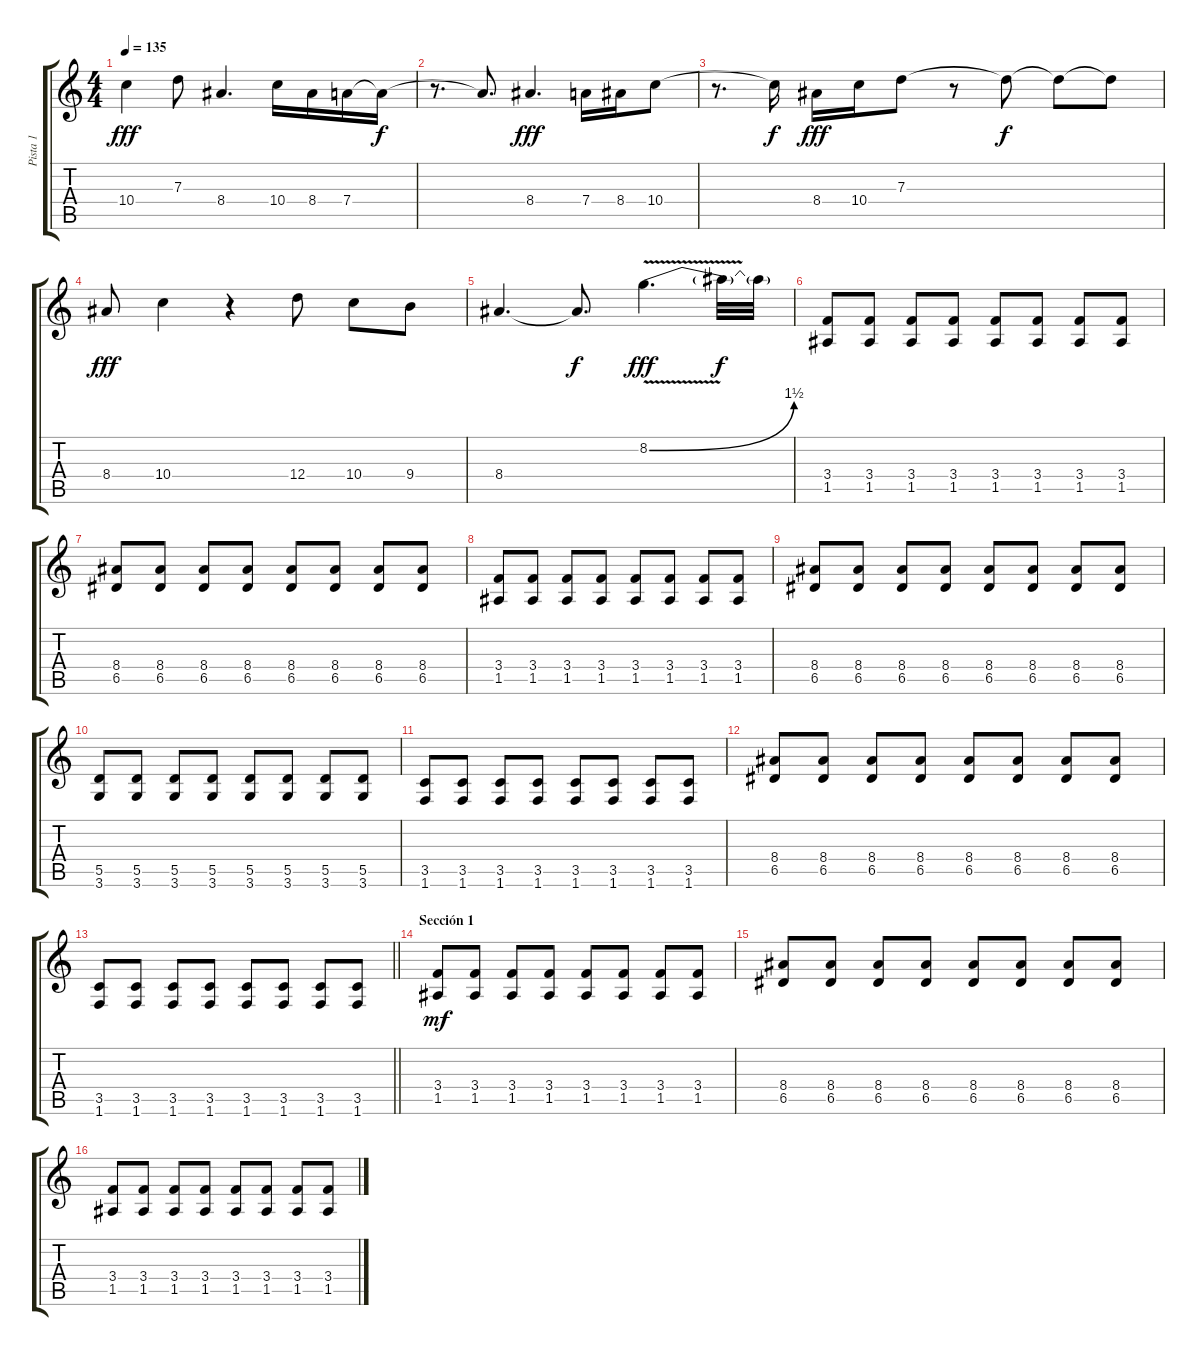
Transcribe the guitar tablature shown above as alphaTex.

\track ("Pista 1" "Pista 1") {instrument electricguitarjazz}
\staff {score tabs}
\tuning (E4 B3 G3 D3 A2 E2) {hide}
\ts (4 4)
\tempo 135
\clef g2
\ks c
10.4.4{dy fff} 7.3.8 8.4.4{d} 10.4.16 8.4.16 7.4.16 7.4{t}.16{dy f} |
r.8{d} 7.4{t}.8{d} 8.4.4{d dy fff} 7.4.16 8.4.16 10.4.8 |
r.8{d} 10.4{t}.16{dy f} 8.4.16{dy fff} 10.4.16 7.3.8 r.8 7.3{t}.8{dy f} 7.3{t}.8 7.3{t}.8 |
8.4.8{dy fff} 10.4.4 r.4 12.4.8 10.4.8 9.4.8 |
8.4.4{d} 8.4{t}.8{d dy f} 8.2{be (bend 0 0 60 6) v}.4{d dy fff} 8.2{t}.32{dy f} 8.2{t}.32 |
(3.4 1.5).8 (3.4 1.5).8 (3.4 1.5).8 (3.4 1.5).8 (3.4 1.5).8 (3.4 1.5).8 (3.4 1.5).8 (3.4 1.5).8 |
(8.4 6.5).8 (8.4 6.5).8 (8.4 6.5).8 (8.4 6.5).8 (8.4 6.5).8 (8.4 6.5).8 (8.4 6.5).8 (8.4 6.5).8 |
(3.4 1.5).8 (3.4 1.5).8 (3.4 1.5).8 (3.4 1.5).8 (3.4 1.5).8 (3.4 1.5).8 (3.4 1.5).8 (3.4 1.5).8 |
(8.4 6.5).8 (8.4 6.5).8 (8.4 6.5).8 (8.4 6.5).8 (8.4 6.5).8 (8.4 6.5).8 (8.4 6.5).8 (8.4 6.5).8 |
(5.5 3.6).8 (5.5 3.6).8 (5.5 3.6).8 (5.5 3.6).8 (5.5 3.6).8 (5.5 3.6).8 (5.5 3.6).8 (5.5 3.6).8 |
(3.5 1.6).8 (3.5 1.6).8 (3.5 1.6).8 (3.5 1.6).8 (3.5 1.6).8 (3.5 1.6).8 (3.5 1.6).8 (3.5 1.6).8 |
(8.4 6.5).8 (8.4 6.5).8 (8.4 6.5).8 (8.4 6.5).8 (8.4 6.5).8 (8.4 6.5).8 (8.4 6.5).8 (8.4 6.5).8 |
\barLineRight lightlight
(3.5 1.6).8 (3.5 1.6).8 (3.5 1.6).8 (3.5 1.6).8 (3.5 1.6).8 (3.5 1.6).8 (3.5 1.6).8 (3.5 1.6).8 |
\section ("" "Sección 1")
(3.4 1.5).8{dy mf instrument electricguitarmuted} (3.4 1.5).8 (3.4 1.5).8 (3.4 1.5).8 (3.4 1.5).8 (3.4 1.5).8 (3.4 1.5).8 (3.4 1.5).8 |
(8.4 6.5).8 (8.4 6.5).8 (8.4 6.5).8 (8.4 6.5).8 (8.4 6.5).8 (8.4 6.5).8 (8.4 6.5).8 (8.4 6.5).8 |
(3.4 1.5).8 (3.4 1.5).8 (3.4 1.5).8 (3.4 1.5).8 (3.4 1.5).8 (3.4 1.5).8 (3.4 1.5).8 (3.4 1.5).8
